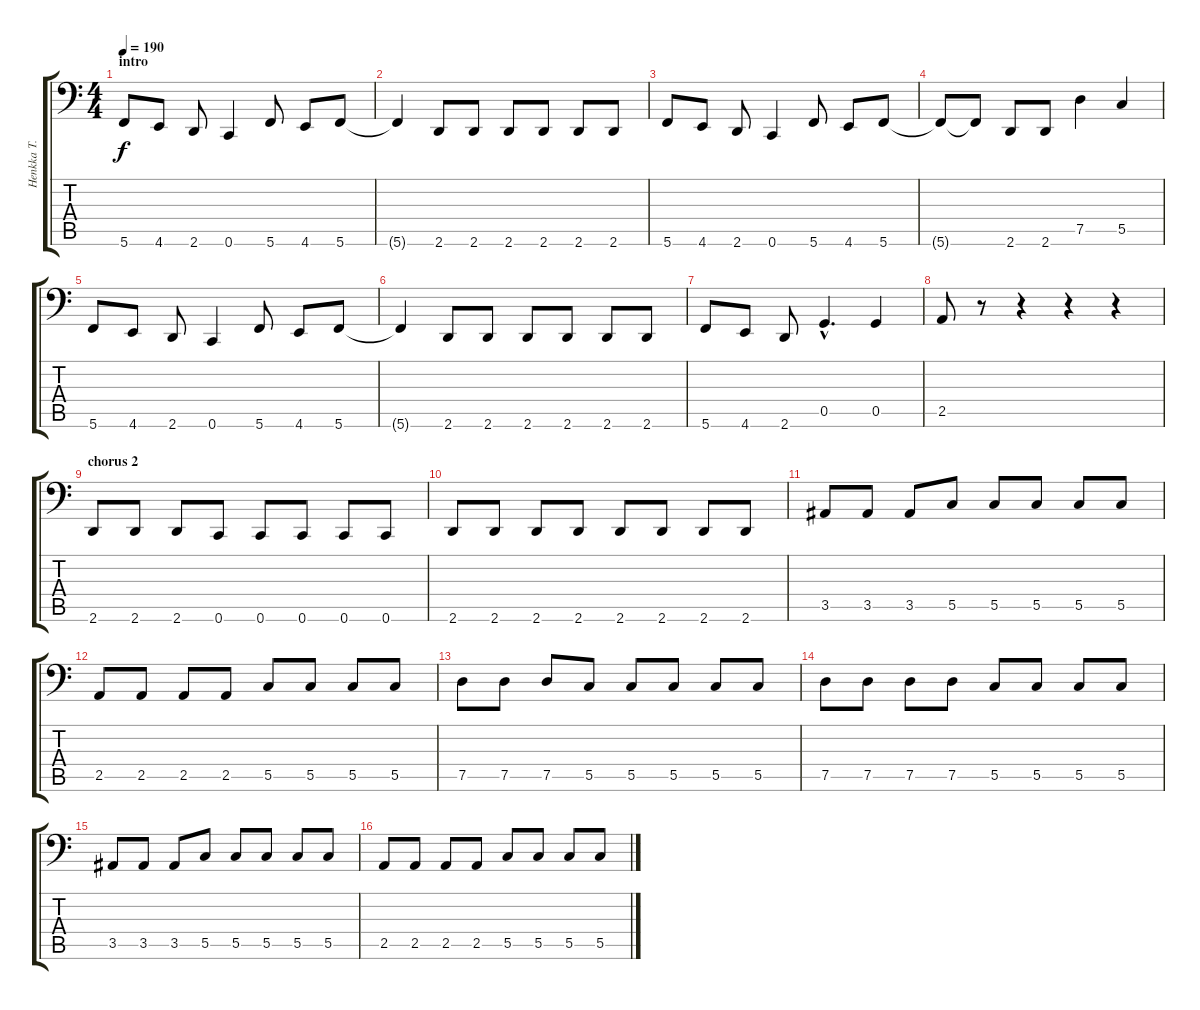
\track ("Henkka T. Blacksmith" "Henkka T. ") {instrument electricbassfinger}
\staff {score tabs}
\tuning (D3 A2 F2 C2 G1 C1) {hide}
\ts (4 4)
\section ("" "intro")
\tempo 190
\clef f4
\ks c
5.6.8{dy f} 4.6.8 2.6.8 0.6.4 5.6.8 4.6.8 5.6.8 |
5.6{t}.4 2.6.8 2.6.8 2.6.8 2.6.8 2.6.8 2.6.8 |
5.6.8 4.6.8 2.6.8 0.6.4 5.6.8 4.6.8 5.6.8 |
5.6{t}.8 5.6{t}.8 2.6.8 2.6.8 7.5.4 5.5.4 |
5.6.8 4.6.8 2.6.8 0.6.4 5.6.8 4.6.8 5.6.8 |
5.6{t}.4 2.6.8 2.6.8 2.6.8 2.6.8 2.6.8 2.6.8 |
5.6.8 4.6.8 2.6.8 0.5{hac}.4{d} 0.5.4 |
2.5.8 r.8 r.4 r.4 r.4 |
\section ("" "chorus 2")
2.6.8 2.6.8 2.6.8 0.6.8 0.6.8 0.6.8 0.6.8 0.6.8 |
2.6.8 2.6.8 2.6.8 2.6.8 2.6.8 2.6.8 2.6.8 2.6.8 |
3.5.8 3.5.8 3.5.8 5.5.8 5.5.8 5.5.8 5.5.8 5.5.8 |
2.5.8 2.5.8 2.5.8 2.5.8 5.5.8 5.5.8 5.5.8 5.5.8 |
7.5.8 7.5.8 7.5.8 5.5.8 5.5.8 5.5.8 5.5.8 5.5.8 |
7.5.8 7.5.8 7.5.8 7.5.8 5.5.8 5.5.8 5.5.8 5.5.8 |
3.5.8 3.5.8 3.5.8 5.5.8 5.5.8 5.5.8 5.5.8 5.5.8 |
2.5.8 2.5.8 2.5.8 2.5.8 5.5.8 5.5.8 5.5.8 5.5.8
